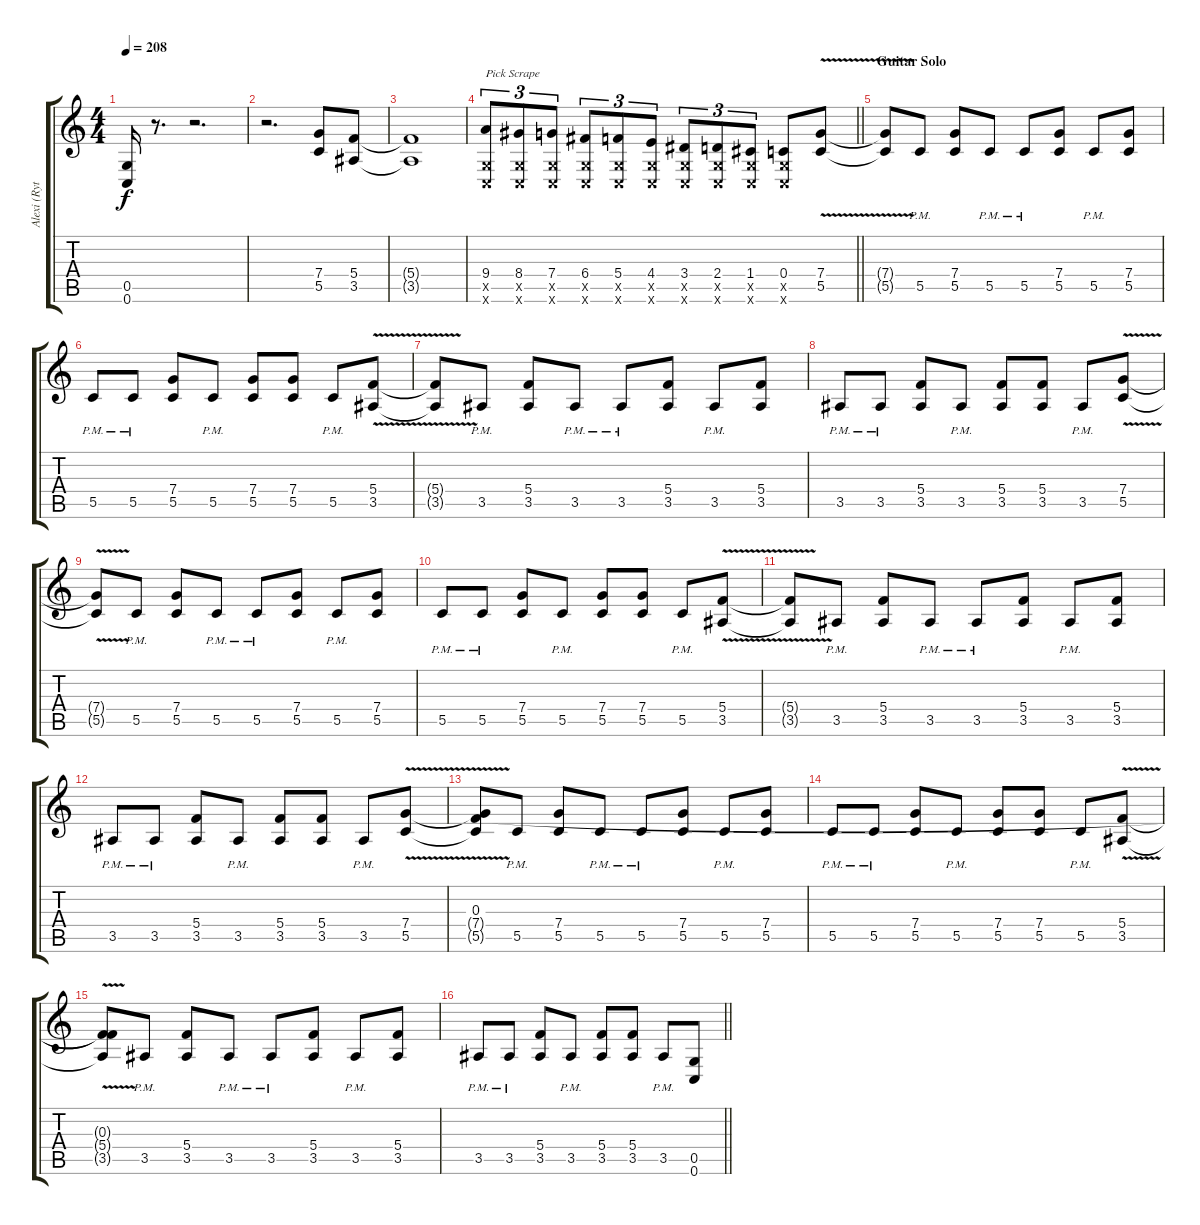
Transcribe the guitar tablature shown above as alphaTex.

\track ("Alexi (Rythm Guitar)" "Alexi (Ryt") {instrument distortionguitar}
\staff {score tabs}
\tuning (D4 A3 F3 C3 G2 C2) {hide}
\ts (4 4)
\tempo 208
\clef g2
\ks c
(0.5{t} 0.6{t}).16{dy f} r.8{d} r.2{d} |
r.2{d} (7.4 5.5).8 (5.4 3.5).8 |
(5.4{t} 3.5{t}).1 |
\barLineRight lightlight
(9.4 0.5{x} 0.6{x}).8{tu (3 2) txt "Pick Scrape" volume 13 instrument guitarfretnoise} (8.4 0.5{x} 0.6{x}).8{tu (3 2)} (7.4 0.5{x} 0.6{x}).8{tu (3 2)} (6.4 0.5{x} 0.6{x}).8{tu (3 2)} (5.4 0.5{x} 0.6{x}).8{tu (3 2)} (4.4 0.5{x} 0.6{x}).8{tu (3 2)} (3.4 0.5{x} 0.6{x}).8{tu (3 2)} (2.4 0.5{x} 0.6{x}).8{tu (3 2)} (1.4 0.5{x} 0.6{x}).8{tu (3 2)} (0.4 0.5{x} 0.6{x}).8 (7.4{v} 5.5{v}).8{volume 11 instrument distortionguitar} |
\section ("" "Guitar Solo")
(7.4{t} 5.5{t}).8 5.5{pm}.8 (7.4 5.5).8 5.5{pm}.8 5.5{pm}.8 (7.4 5.5).8 5.5{pm}.8 (7.4 5.5).8 |
5.5{pm}.8 5.5{pm}.8 (7.4 5.5).8 5.5{pm}.8 (7.4 5.5).8 (7.4 5.5).8 5.5{pm}.8 (5.4{v} 3.5{v}).8 |
(5.4{t} 3.5{t}).8 3.5{pm}.8 (5.4 3.5).8 3.5{pm}.8 3.5{pm}.8 (5.4 3.5).8 3.5{pm}.8 (5.4 3.5).8 |
3.5{pm}.8 3.5{pm}.8 (5.4 3.5).8 3.5{pm}.8 (5.4 3.5).8 (5.4 3.5).8 3.5{pm}.8 (7.4{v} 5.5{v}).8 |
(7.4{t} 5.5{t}).8 5.5{pm}.8 (7.4 5.5).8 5.5{pm}.8 5.5{pm}.8 (7.4 5.5).8 5.5{pm}.8 (7.4 5.5).8 |
5.5{pm}.8 5.5{pm}.8 (7.4 5.5).8 5.5{pm}.8 (7.4 5.5).8 (7.4 5.5).8 5.5{pm}.8 (5.4{v} 3.5{v}).8 |
(5.4{t} 3.5{t}).8 3.5{pm}.8 (5.4 3.5).8 3.5{pm}.8 3.5{pm}.8 (5.4 3.5).8 3.5{pm}.8 (5.4 3.5).8 |
3.5{pm}.8 3.5{pm}.8 (5.4 3.5).8 3.5{pm}.8 (5.4 3.5).8 (5.4 3.5).8 3.5{pm}.8 (7.4{v} 5.5{v}).8 |
(0.3 7.4{t} 5.5{t}).8 5.5{pm}.8 (7.4 5.5).8 5.5{pm}.8 5.5{pm}.8 (7.4 5.5).8 5.5{pm}.8 (7.4 5.5).8 |
5.5{pm}.8 5.5{pm}.8 (7.4 5.5).8 5.5{pm}.8 (7.4 5.5).8 (7.4 5.5).8 5.5{pm}.8 (5.4{v} 3.5{v}).8 |
(0.3{t} 5.4{t} 3.5{t}).8 3.5{pm}.8 (5.4 3.5).8 3.5{pm}.8 3.5{pm}.8 (5.4 3.5).8 3.5{pm}.8 (5.4 3.5).8 |
\barLineRight lightlight
3.5{pm}.8 3.5{pm}.8 (5.4 3.5).8 3.5{pm}.8 (5.4 3.5).8 (5.4 3.5).8 3.5{pm}.8 (0.5 0.6).8{volume 13}
